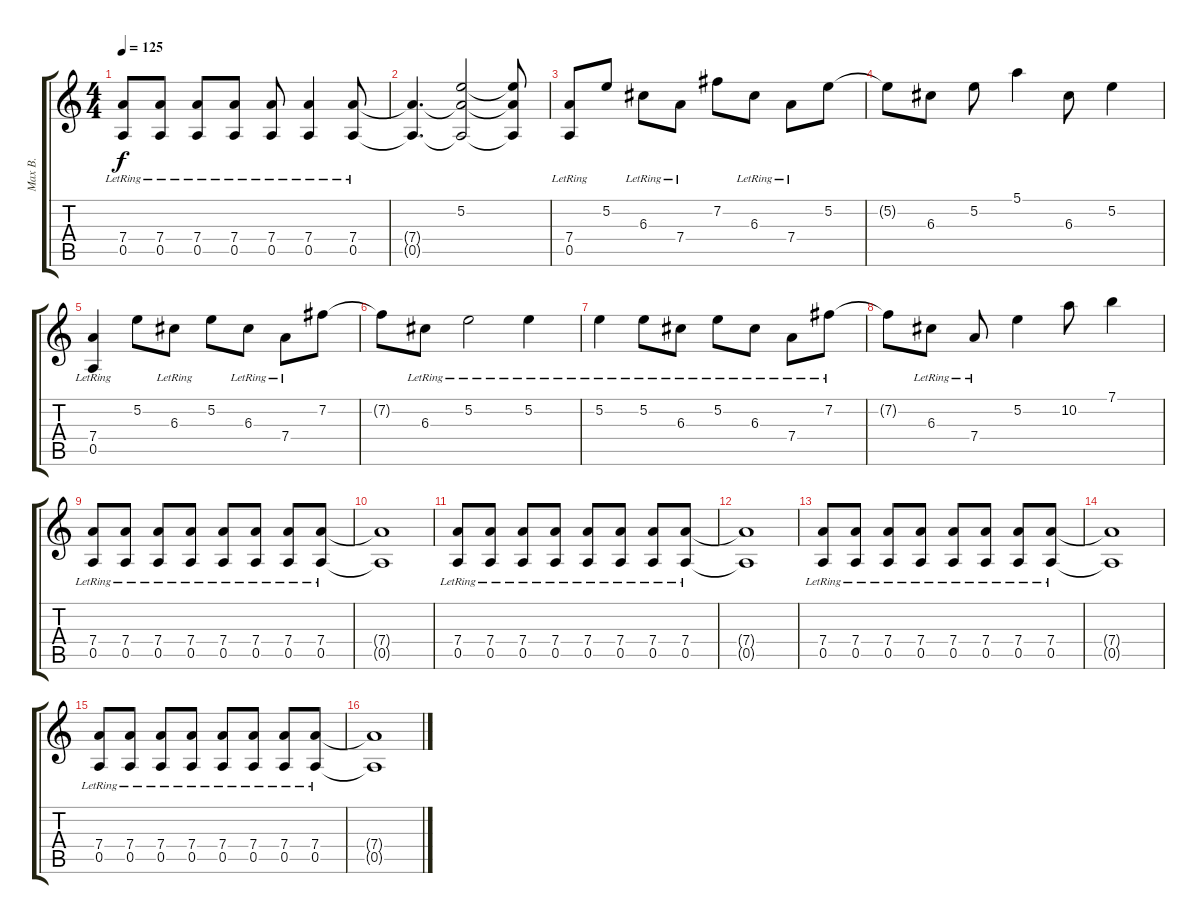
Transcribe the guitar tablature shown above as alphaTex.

\track ("Max B." "Max B.") {instrument distortionguitar}
\staff {score tabs}
\tuning (E4 B3 G3 D3 A2 E2) {hide}
\ts (4 4)
\tempo 125
\clef g2
\ks c
(7.4{lr} 0.5{lr}).8{dy f} (7.4{lr} 0.5{lr}).8 (7.4{lr} 0.5{lr}).8 (7.4{lr} 0.5{lr}).8 (7.4{lr} 0.5{lr}).8 (7.4{lr} 0.5{lr}).4 (7.4{lr} 0.5{lr}).8 |
(7.4{t} 0.5{t}).4{d} (5.2 7.4{t} 0.5{t}).2 (5.2{t} 7.4{t} 0.5{t}).8 |
(7.4 0.5{lr}).8 5.2.8 6.3{lr}.8 7.4{lr}.8 7.2.8 6.3{lr}.8 7.4{lr}.8 5.2.8 |
5.2{t}.8 6.3.8 5.2.8 5.1.4 6.3.8 5.2.4 |
(7.4{lr} 0.5).4 5.2.8 6.3{lr}.8 5.2.8 6.3{lr}.8 7.4{lr}.8 7.2.8 |
7.2{t}.8 6.3{lr}.8 5.2{lr}.2 5.2{lr}.4 |
5.2{lr}.4 5.2{lr}.8 6.3{lr}.8 5.2{lr}.8 6.3{lr}.8 7.4{lr}.8 7.2{lr}.8 |
7.2{t}.8 6.3{lr}.8 7.4{lr}.8 5.2.4 10.2.8 7.1.4 |
(7.4{lr} 0.5{lr}).8 (7.4{lr} 0.5{lr}).8 (7.4{lr} 0.5{lr}).8 (7.4{lr} 0.5{lr}).8 (7.4{lr} 0.5{lr}).8 (7.4{lr} 0.5{lr}).8 (7.4{lr} 0.5{lr}).8 (7.4{lr} 0.5{lr}).8 |
(7.4{t} 0.5{t}).1 |
(7.4{lr} 0.5{lr}).8 (7.4{lr} 0.5{lr}).8 (7.4{lr} 0.5{lr}).8 (7.4{lr} 0.5{lr}).8 (7.4{lr} 0.5{lr}).8 (7.4{lr} 0.5{lr}).8 (7.4{lr} 0.5{lr}).8 (7.4{lr} 0.5{lr}).8 |
(7.4{t} 0.5{t}).1 |
(7.4{lr} 0.5{lr}).8 (7.4{lr} 0.5{lr}).8 (7.4{lr} 0.5{lr}).8 (7.4{lr} 0.5{lr}).8 (7.4{lr} 0.5{lr}).8 (7.4{lr} 0.5{lr}).8 (7.4{lr} 0.5{lr}).8 (7.4{lr} 0.5{lr}).8 |
(7.4{t} 0.5{t}).1 |
(7.4{lr} 0.5{lr}).8 (7.4{lr} 0.5{lr}).8 (7.4{lr} 0.5{lr}).8 (7.4{lr} 0.5{lr}).8 (7.4{lr} 0.5{lr}).8 (7.4{lr} 0.5{lr}).8 (7.4{lr} 0.5{lr}).8 (7.4{lr} 0.5{lr}).8 |
(7.4{t} 0.5{t}).1
